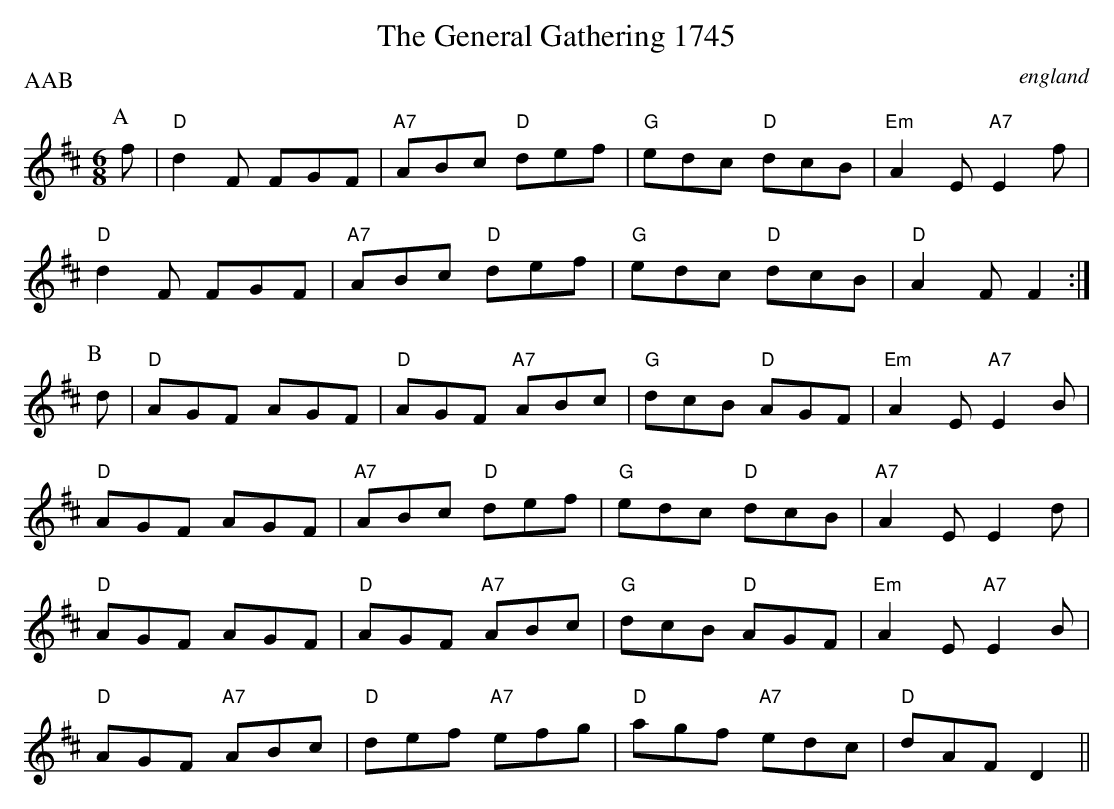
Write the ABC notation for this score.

X:1
T:The General Gathering 1745
O:england
P:AAB
M:6/8
K:D
P:A
f|"D"d2F FGF|"A7"ABc "D"def|"G"edc "D"dcB|"Em"A2E "A7"E2f|
"D"d2F FGF|"A7"ABc "D"def|"G"edc "D"dcB|"D"A2F F2:|
P:B
d|"D"AGF AGF|"D"AGF "A7"ABc|"G"dcB "D"AGF|"Em"A2E "A7"E2B|
"D"AGF AGF|"A7"ABc "D"def|"G"edc "D"dcB|"A7"A2E E2d|
"D"AGF AGF|"D"AGF "A7"ABc|"G"dcB "D"AGF|"Em"A2E "A7"E2B|
"D"AGF "A7"ABc|"D"def "A7"efg|"D"agf "A7"edc|"D"dAF D2||
